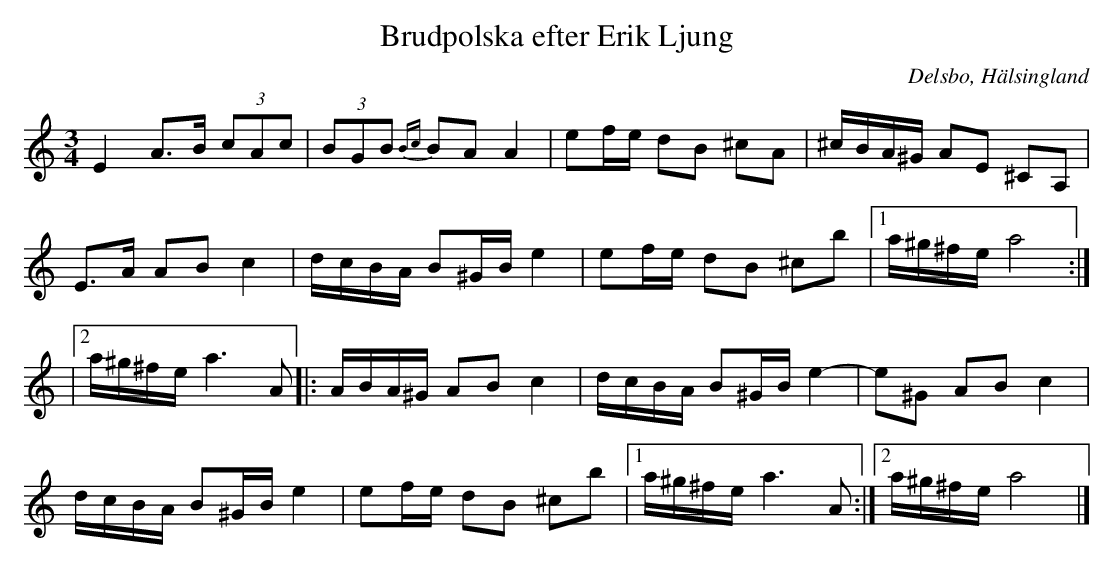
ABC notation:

X:1
T: Brudpolska efter Erik Ljung
O: Delsbo, Hälsingland
M: 3/4
L: 1/8
K: Am
E2 A>B (3cAc| (3BGB {Bc}BA A2| ef/e/ dB ^cA | ^c/B/A/^G/ AE ^CA, |
E>A AB c2 | d/c/B/A/ B^G/B/ e2 | ef/e/ dB ^cb |1 a/^g/^f/e/ a4 :|
|2 a/^g/^f/e/ a3 A |: A/B/A/^G/ AB c2 | d/c/B/A/ B^G/B/ e2- | e^G AB c2 |
d/c/B/A/ B^G/B/ e2 | ef/e/ dB ^cb |1 a/^g/^f/e/ a3 A :|2 a/^g/^f/e/ a4 |]
